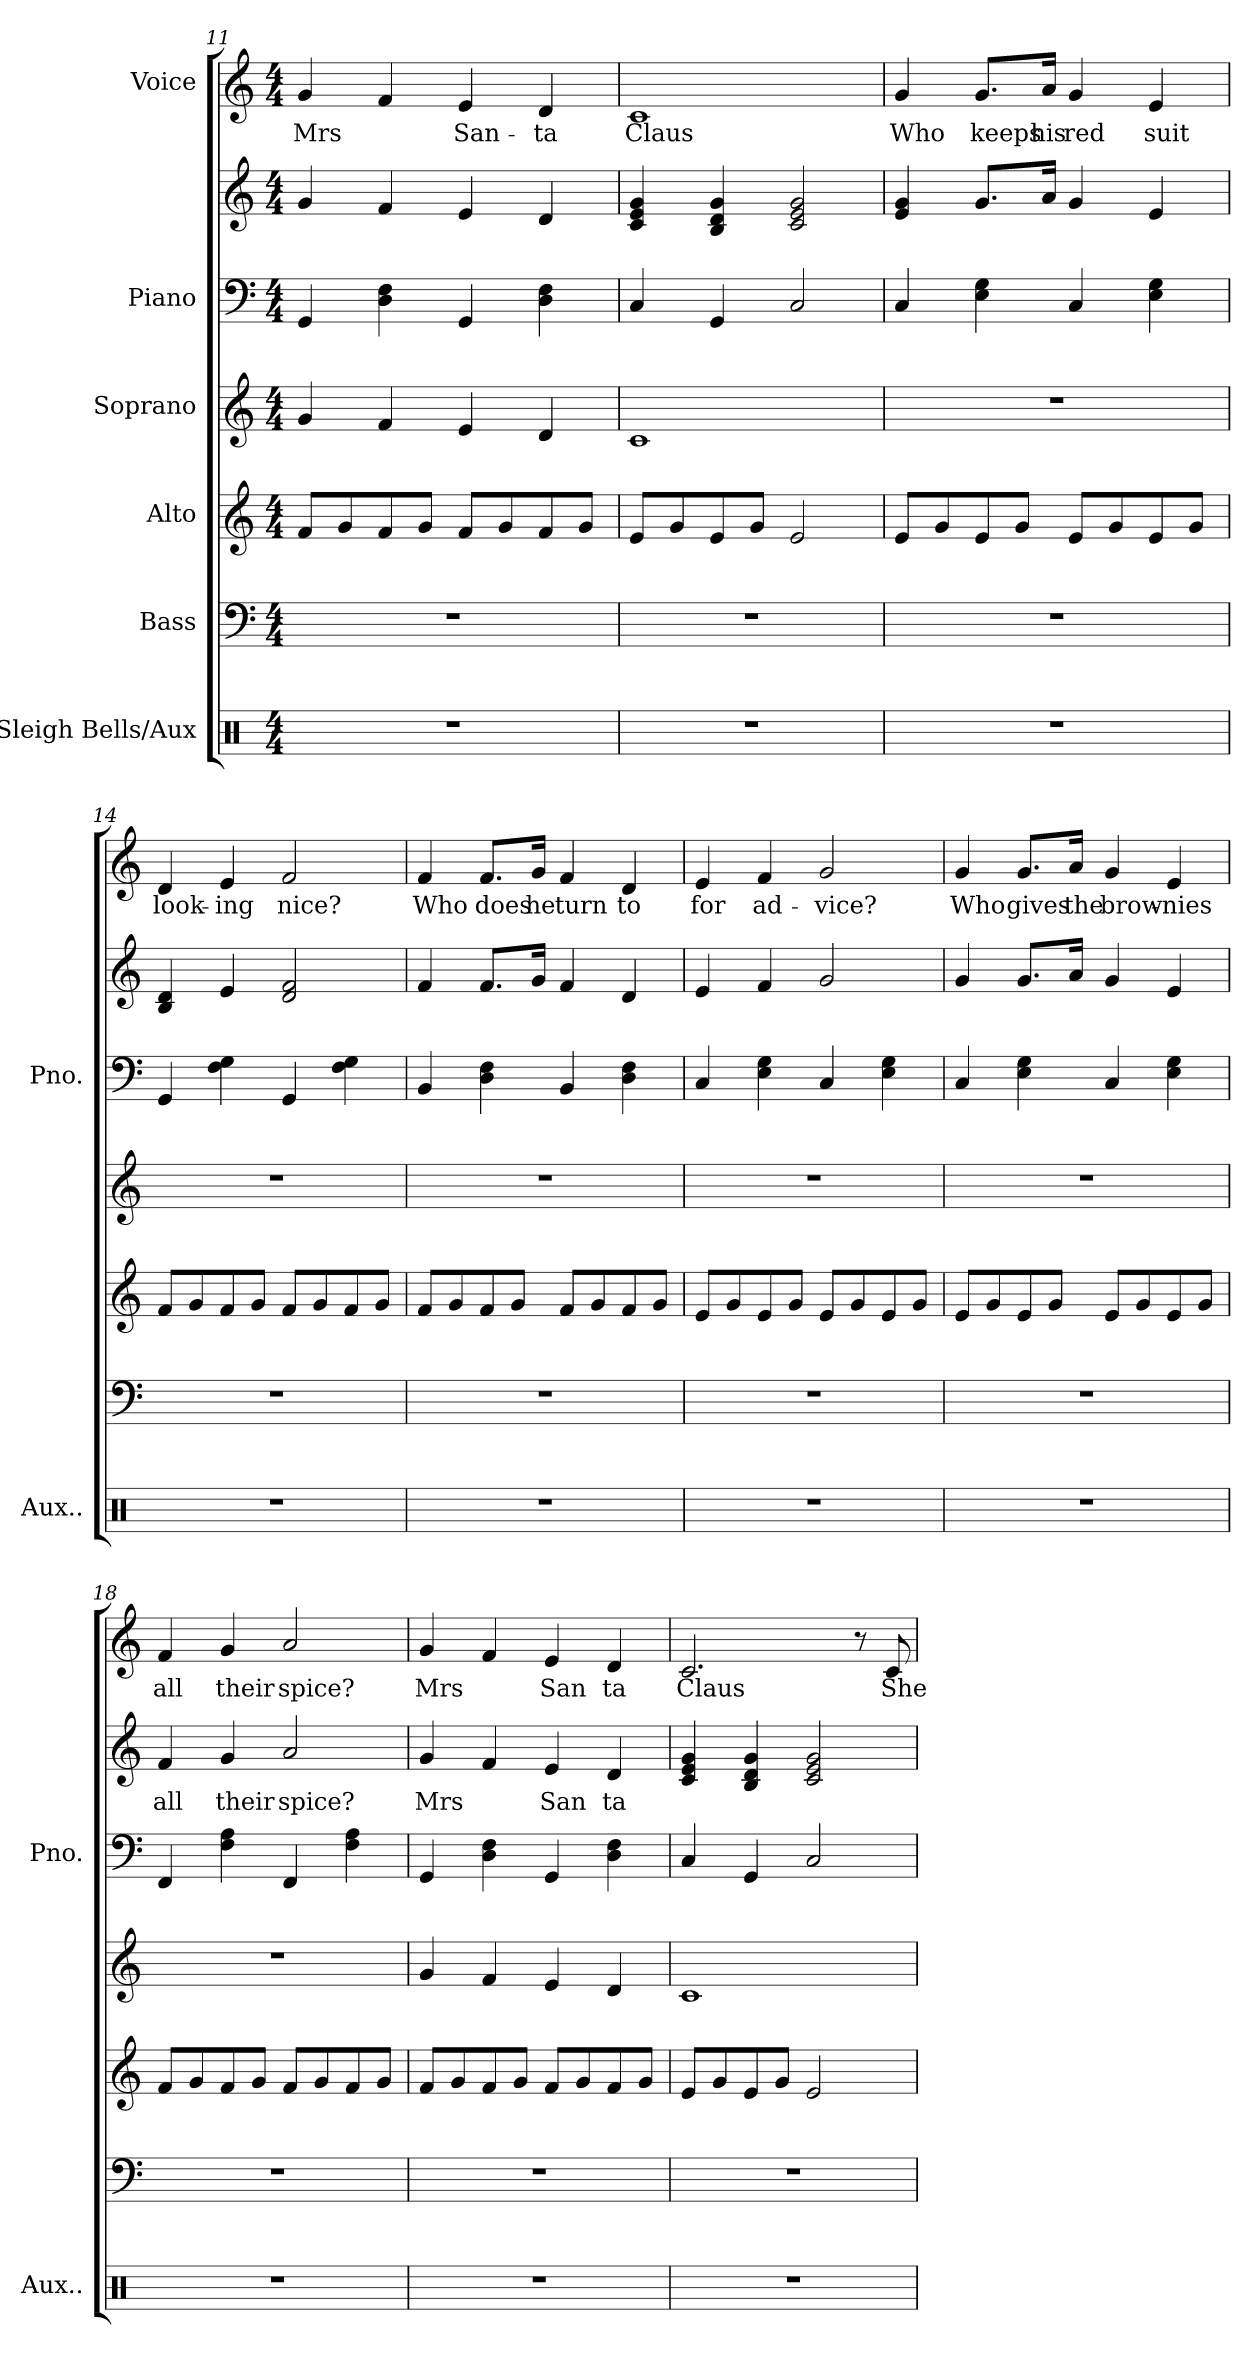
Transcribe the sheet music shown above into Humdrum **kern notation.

**kern	**kern	**kern	**kern	**kern	**kern	**text	**kern	**text
*part6	*part5	*part4	*part3	*part2	*part2	*part2	*part1	*part1
*staff7	*staff6	*staff5	*staff4	*staff3	*staff2	*staff2	*staff1	*staff1
*I"Sleigh Bells/Aux	*I"Bass	*I"Alto	*I"Soprano	*I"Piano	*	*	*I"Voice	*
*I'Aux..	*	*	*	*I'Pno.	*	*	*	*
*clefX	*clefF4	*clefG2	*clefG2	*clefF4	*clefG2	*	*clefG2	*
*	*	*	*ITrd-14c-24	*	*	*	*	*
*k[]	*k[]	*k[]	*k[]	*k[]	*k[]	*	*k[]	*
*M4/4	*M4/4	*M4/4	*M4/4	*M4/4	*M4/4	*	*M4/4	*
=11	=11	=11	=11	=11	=11	=11	=11	=11
!	!	!	!	!	!	!	!	!LO:LY:b
1r	1r	8f/L	4ggg/	4GG/	4g/	.	4g/	Mrs
.	.	8g/	.	.	.	.	.	.
.	.	8f/	4fff/	4D\ 4F\	4f/	.	4f/	.
.	.	8g/J	.	.	.	.	.	.
!	!	!	!	!	!	!	!	!LO:LY:b
.	.	8f/L	4eee/	4GG/	4e/	.	4e/	San-
.	.	8g/	.	.	.	.	.	.
!	!	!	!	!	!	!	!	!LO:LY:b
.	.	8f/	4ddd/	4D\ 4F\	4d/	.	4d/	-ta
.	.	8g/J	.	.	.	.	.	.
=12	=12	=12	=12	=12	=12	=12	=12	=12
!	!	!	!	!	!	!	!	!LO:LY:b
1r	1r	8e/L	1ccc	4C/	4c/ 4e/ 4g/	.	1c	Claus
.	.	8g/	.	.	.	.	.	.
.	.	8e/	.	4GG/	4B/ 4d/ 4g/	.	.	.
.	.	8g/J	.	.	.	.	.	.
.	.	2e/	.	2C/	2c/ 2e/ 2g/	.	.	.
=13	=13	=13	=13	=13	=13	=13	=13	=13
!	!	!	!	!	!	!	!	!LO:LY:b
1r	1r	8e/L	1r	4C/	4e/ 4g/	.	4g/	Who
.	.	8g/	.	.	.	.	.	.
!	!	!	!	!	!	!	!	!LO:LY:b
.	.	8e/	.	4E\ 4G\	8.g/L	.	8.g/L	keeps
.	.	8g/J	.	.	.	.	.	.
!	!	!	!	!	!	!	!	!LO:LY:b
.	.	.	.	.	16a/Jk	.	16a/Jk	his
!	!	!	!	!	!	!	!	!LO:LY:b
.	.	8e/L	.	4C/	4g/	.	4g/	red
.	.	8g/	.	.	.	.	.	.
!	!	!	!	!	!	!	!	!LO:LY:b
.	.	8e/	.	4E\ 4G\	4e/	.	4e/	suit
.	.	8g/J	.	.	.	.	.	.
!!LO:LB:g=z
=14	=14	=14	=14	=14	=14	=14	=14	=14
!	!	!	!	!	!	!	!	!LO:LY:b
1r	1r	8f/L	1r	4GG/	4B/ 4d/	.	4d/	look-
.	.	8g/	.	.	.	.	.	.
!	!	!	!	!	!	!	!	!LO:LY:b
.	.	8f/	.	4F\ 4G\	4e/	.	4e/	-ing
.	.	8g/J	.	.	.	.	.	.
!	!	!	!	!	!	!	!	!LO:LY:b
.	.	8f/L	.	4GG/	2d/ 2f/	.	2f/	nice?
.	.	8g/	.	.	.	.	.	.
.	.	8f/	.	4F\ 4G\	.	.	.	.
.	.	8g/J	.	.	.	.	.	.
=15	=15	=15	=15	=15	=15	=15	=15	=15
!	!	!	!	!	!	!	!	!LO:LY:b
1r	1r	8f/L	1r	4BB/	4f/	.	4f/	Who
.	.	8g/	.	.	.	.	.	.
!	!	!	!	!	!	!	!	!LO:LY:b
.	.	8f/	.	4D\ 4F\	8.f/L	.	8.f/L	does
.	.	8g/J	.	.	.	.	.	.
!	!	!	!	!	!	!	!	!LO:LY:b
.	.	.	.	.	16g/Jk	.	16g/Jk	he
!	!	!	!	!	!	!	!	!LO:LY:b
.	.	8f/L	.	4BB/	4f/	.	4f/	turn
.	.	8g/	.	.	.	.	.	.
!	!	!	!	!	!	!	!	!LO:LY:b
.	.	8f/	.	4D\ 4F\	4d/	.	4d/	to
.	.	8g/J	.	.	.	.	.	.
=16	=16	=16	=16	=16	=16	=16	=16	=16
!	!	!	!	!	!	!	!	!LO:LY:b
1r	1r	8e/L	1r	4C/	4e/	.	4e/	for
.	.	8g/	.	.	.	.	.	.
!	!	!	!	!	!	!	!	!LO:LY:b
.	.	8e/	.	4E\ 4G\	4f/	.	4f/	ad-
.	.	8g/J	.	.	.	.	.	.
!	!	!	!	!	!	!	!	!LO:LY:b
.	.	8e/L	.	4C/	2g/	.	2g/	-vice?
.	.	8g/	.	.	.	.	.	.
.	.	8e/	.	4E\ 4G\	.	.	.	.
.	.	8g/J	.	.	.	.	.	.
=17	=17	=17	=17	=17	=17	=17	=17	=17
!	!	!	!	!	!	!	!	!LO:LY:b
1r	1r	8e/L	1r	4C/	4g/	.	4g/	Who
.	.	8g/	.	.	.	.	.	.
!	!	!	!	!	!	!	!	!LO:LY:b
.	.	8e/	.	4E\ 4G\	8.g/L	.	8.g/L	gives
.	.	8g/J	.	.	.	.	.	.
!	!	!	!	!	!	!	!	!LO:LY:b
.	.	.	.	.	16a/Jk	.	16a/Jk	the
!	!	!	!	!	!	!	!	!LO:LY:b
.	.	8e/L	.	4C/	4g/	.	4g/	brow-
.	.	8g/	.	.	.	.	.	.
!	!	!	!	!	!	!	!	!LO:LY:b
.	.	8e/	.	4E\ 4G\	4e/	.	4e/	-nies
.	.	8g/J	.	.	.	.	.	.
=18	=18	=18	=18	=18	=18	=18	=18	=18
!	!	!	!	!	!	!LO:LY:b	!	!LO:LY:b
1r	1r	8f/L	1r	4FF/	4f/	all	4f/	all
.	.	8g/	.	.	.	.	.	.
!	!	!	!	!	!	!LO:LY:b	!	!LO:LY:b
.	.	8f/	.	4F\ 4A\	4g/	their	4g/	their
.	.	8g/J	.	.	.	.	.	.
!	!	!	!	!	!	!LO:LY:b	!	!LO:LY:b
.	.	8f/L	.	4FF/	2a/	spice?	2a/	spice?
.	.	8g/	.	.	.	.	.	.
.	.	8f/	.	4F\ 4A\	.	.	.	.
.	.	8g/J	.	.	.	.	.	.
=19	=19	=19	=19	=19	=19	=19	=19	=19
!	!	!	!	!	!	!LO:LY:b	!	!LO:LY:b
1r	1r	8f/L	4ggg/	4GG/	4g/	Mrs	4g/	Mrs
.	.	8g/	.	.	.	.	.	.
.	.	8f/	4fff/	4D\ 4F\	4f/	.	4f/	.
.	.	8g/J	.	.	.	.	.	.
!	!	!	!	!	!	!LO:LY:b	!	!LO:LY:b
.	.	8f/L	4eee/	4GG/	4e/	San	4e/	San
.	.	8g/	.	.	.	.	.	.
!	!	!	!	!	!	!LO:LY:b	!	!LO:LY:b
.	.	8f/	4ddd/	4D\ 4F\	4d/	ta	4d/	ta
.	.	8g/J	.	.	.	.	.	.
=20	=20	=20	=20	=20	=20	=20	=20	=20
!	!	!	!	!	!	!	!	!LO:LY:b
1r	1r	8e/L	1ccc	4C/	4c/ 4e/ 4g/	.	2.c/	Claus
.	.	8g/	.	.	.	.	.	.
.	.	8e/	.	4GG/	4B/ 4d/ 4g/	.	.	.
.	.	8g/J	.	.	.	.	.	.
.	.	2e/	.	2C/	2c/ 2e/ 2g/	.	.	.
.	.	.	.	.	.	.	8r	.
!	!	!	!	!	!	!	!	!LO:LY:b
.	.	.	.	.	.	.	8c/	She
=	=	=	=	=	=	=	=	=
*-	*-	*-	*-	*-	*-	*-	*-	*-
